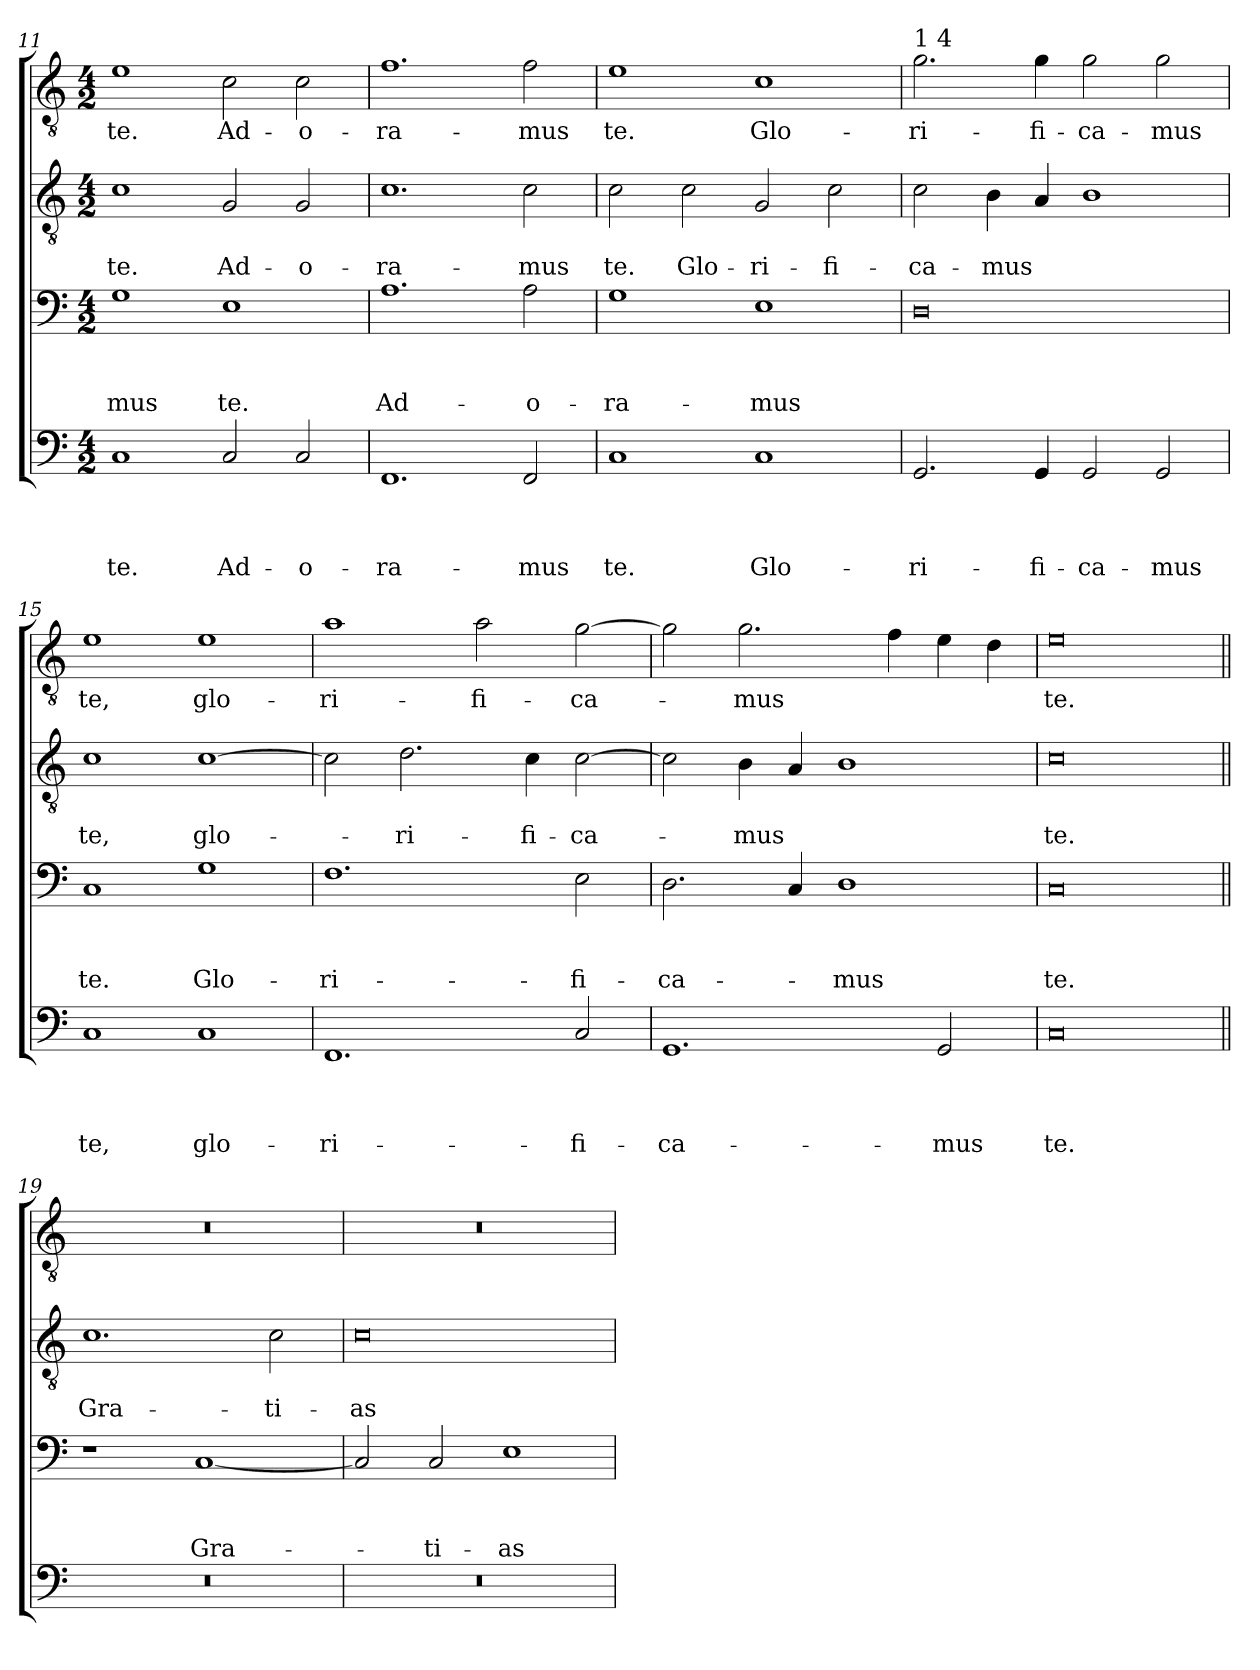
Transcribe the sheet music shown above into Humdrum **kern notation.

**kern	**text	**text	**text	**text	**kern	**text	**text	**text	**kern	**text	**text	**kern	**text
*part4	*part4	*part4	*part4	*part4	*part3	*part3	*part3	*part3	*part2	*part2	*part2	*part1	*part1
*staff4	*staff4	*staff4	*staff4	*staff4	*staff3	*staff3	*staff3	*staff3	*staff2	*staff2	*staff2	*staff1	*staff1
*clefF4	*	*	*	*	*clefF4	*	*	*	*clefGv2	*	*	*clefGv2	*
*k[]	*	*	*	*	*k[]	*	*	*	*k[]	*	*	*k[]	*
*C:	*	*	*	*	*C:	*	*	*	*C:	*	*	*C:	*
*M4/2	*	*	*	*	*M4/2	*	*	*	*M4/2	*	*	*M4/2	*
=11	=11	=11	=11	=11	=11	=11	=11	=11	=11	=11	=11	=11	=11
!	!	!	!	!LO:LY:b	!	!	!	!LO:LY:b	!	!	!LO:LY:b	!	!LO:LY:b
1C	.	.	.	te.	1G	.	.	-mus	1c	.	te.	1e	te.
!	!	!	!	!LO:LY:b	!	!	!	!LO:LY:b	!	!	!LO:LY:b	!	!LO:LY:b
2C/	.	.	.	Ad-	1E	.	.	te.	2G/	.	Ad-	2c\	Ad-
!	!	!	!	!LO:LY:b	!	!	!	!	!	!	!LO:LY:b	!	!LO:LY:b
2C/	.	.	.	-o-	.	.	.	.	2G/	.	-o-	2c\	-o-
=12	=12	=12	=12	=12	=12	=12	=12	=12	=12	=12	=12	=12	=12
!	!	!	!	!LO:LY:b	!	!	!	!LO:LY:b	!	!	!LO:LY:b	!	!LO:LY:b
1.FF	.	.	.	-ra-	1.A	.	.	Ad-	1.c	.	-ra-	1.f	-ra-
!	!	!	!	!LO:LY:b	!	!	!	!LO:LY:b	!	!	!LO:LY:b	!	!LO:LY:b
2FF/	.	.	.	-mus	2A\	.	.	-o-	2c\	.	-mus	2f\	-mus
=13	=13	=13	=13	=13	=13	=13	=13	=13	=13	=13	=13	=13	=13
!	!	!	!	!LO:LY:b	!	!	!	!LO:LY:b	!	!	!LO:LY:b	!	!LO:LY:b
1C	.	.	.	te.	1G	.	.	-ra-	2c\	.	te.	1e	te.
!	!	!	!	!	!	!	!	!	!	!	!LO:LY:b	!	!
.	.	.	.	.	.	.	.	.	2c\	.	Glo-	.	.
!	!	!	!	!LO:LY:b	!	!	!	!LO:LY:b	!	!	!LO:LY:b	!	!LO:LY:b
1C	.	.	.	Glo-	1E	.	.	-mus	2G/	.	-ri-	1c	Glo-
!	!	!	!	!	!	!	!	!	!	!	!LO:LY:b	!	!
.	.	.	.	.	.	.	.	.	2c\	.	-fi-	.	.
!!LO:LB:g=z
=14	=14	=14	=14	=14	=14	=14	=14	=14	=14	=14	=14	=14	=14
!	!	!	!	!	!	!	!	!	!	!	!	!LO:TX:a:t=1 4	!
!	!	!	!	!LO:LY:b	!	!	!	!	!	!	!LO:LY:b	!	!LO:LY:b
2.GG/	.	.	.	-ri-	0D	.	.	.	2c\	.	-ca-	2.g\	-ri-
!	!	!	!	!	!	!	!	!	!	!	!LO:LY:b	!	!
.	.	.	.	.	.	.	.	.	4B\	.	-mus	.	.
!	!	!	!	!LO:LY:b	!	!	!	!	!	!	!	!	!LO:LY:b
4GG/	.	.	.	-fi-	.	.	.	.	4A/	.	.	4g\	-fi-
!	!	!	!	!LO:LY:b	!	!	!	!	!	!	!	!	!LO:LY:b
2GG/	.	.	.	-ca-	.	.	.	.	1B	.	.	2g\	-ca-
!	!	!	!	!LO:LY:b	!	!	!	!	!	!	!	!	!LO:LY:b
2GG/	.	.	.	-mus	.	.	.	.	.	.	.	2g\	-mus
=15	=15	=15	=15	=15	=15	=15	=15	=15	=15	=15	=15	=15	=15
!	!	!	!	!LO:LY:b	!	!	!	!LO:LY:b	!	!	!LO:LY:b	!	!LO:LY:b
1C	.	.	.	te,	1C	.	.	te.	1c	.	te,	1e	te,
!	!	!	!	!LO:LY:b	!	!	!	!LO:LY:b	!	!	!LO:LY:b	!	!LO:LY:b
1C	.	.	.	glo-	1G	.	.	Glo-	[>1c	.	glo-	1e	glo-
=16	=16	=16	=16	=16	=16	=16	=16	=16	=16	=16	=16	=16	=16
!	!	!	!	!LO:LY:b	!	!	!	!LO:LY:b	!	!	!	!	!LO:LY:b
1.FF	.	.	.	-ri-	1.F	.	.	-ri-	2c\]	.	.	1a	-ri-
!	!	!	!	!	!	!	!	!	!	!	!LO:LY:b	!	!
.	.	.	.	.	.	.	.	.	2.d\	.	-ri-	.	.
!	!	!	!	!	!	!	!	!	!	!	!	!	!LO:LY:b
.	.	.	.	.	.	.	.	.	.	.	.	2a\	-fi-
!	!	!	!	!	!	!	!	!	!	!	!LO:LY:b	!	!
.	.	.	.	.	.	.	.	.	4c\	.	-fi-	.	.
!	!	!	!	!LO:LY:b	!	!	!	!LO:LY:b	!	!	!LO:LY:b	!	!LO:LY:b
2C/	.	.	.	-fi-	2E\	.	.	-fi-	[>2c\	.	-ca-	[>2g\	-ca-
=17	=17	=17	=17	=17	=17	=17	=17	=17	=17	=17	=17	=17	=17
!	!	!	!	!LO:LY:b	!	!	!	!LO:LY:b	!	!	!	!	!
1.GG	.	.	.	-ca-	2.D\	.	.	-ca-	2c\]	.	.	2g\]	.
!	!	!	!	!	!	!	!	!	!	!	!LO:LY:b	!	!LO:LY:b
.	.	.	.	.	.	.	.	.	4B\	.	-mus	2.g\	-mus
.	.	.	.	.	4C/	.	.	.	4A/	.	.	.	.
!	!	!	!	!	!	!	!	!LO:LY:b	!	!	!	!	!
.	.	.	.	.	1D	.	.	-mus	1B	.	.	.	.
.	.	.	.	.	.	.	.	.	.	.	.	4f\	.
!	!	!	!	!LO:LY:b	!	!	!	!	!	!	!	!	!
2GG/	.	.	.	-mus	.	.	.	.	.	.	.	4e\	.
.	.	.	.	.	.	.	.	.	.	.	.	4d\	.
=18	=18	=18	=18	=18	=18	=18	=18	=18	=18	=18	=18	=18	=18
!	!	!	!	!LO:LY:b	!	!	!	!LO:LY:b	!	!	!LO:LY:b	!	!LO:LY:b
0C	.	.	.	te.	0C	.	.	te.	0c	.	te.	0e	te.
=19||	=19||	=19||	=19||	=19||	=19||	=19||	=19||	=19||	=19||	=19||	=19||	=19||	=19||
!	!	!	!	!	!	!	!	!	!	!	!LO:LY:b	!	!
0r	.	.	.	.	1r	.	.	.	1.c	.	Gra-	0r	.
!	!	!	!	!	!	!	!	!LO:LY:b	!	!	!	!	!
.	.	.	.	.	[<1C	.	.	Gra-	.	.	.	.	.
!	!	!	!	!	!	!	!	!	!	!	!LO:LY:b	!	!
.	.	.	.	.	.	.	.	.	2c\	.	-ti-	.	.
=20	=20	=20	=20	=20	=20	=20	=20	=20	=20	=20	=20	=20	=20
!	!	!	!	!	!	!	!	!	!	!	!LO:LY:b	!	!
0r	.	.	.	.	2C/]	.	.	.	0c	.	-as	0r	.
!	!	!	!	!	!	!	!	!LO:LY:b	!	!	!	!	!
.	.	.	.	.	2C/	.	.	-ti-	.	.	.	.	.
!	!	!	!	!	!	!	!	!LO:LY:b	!	!	!	!	!
.	.	.	.	.	1E	.	.	-as	.	.	.	.	.
=	=	=	=	=	=	=	=	=	=	=	=	=	=
*-	*-	*-	*-	*-	*-	*-	*-	*-	*-	*-	*-	*-	*-
